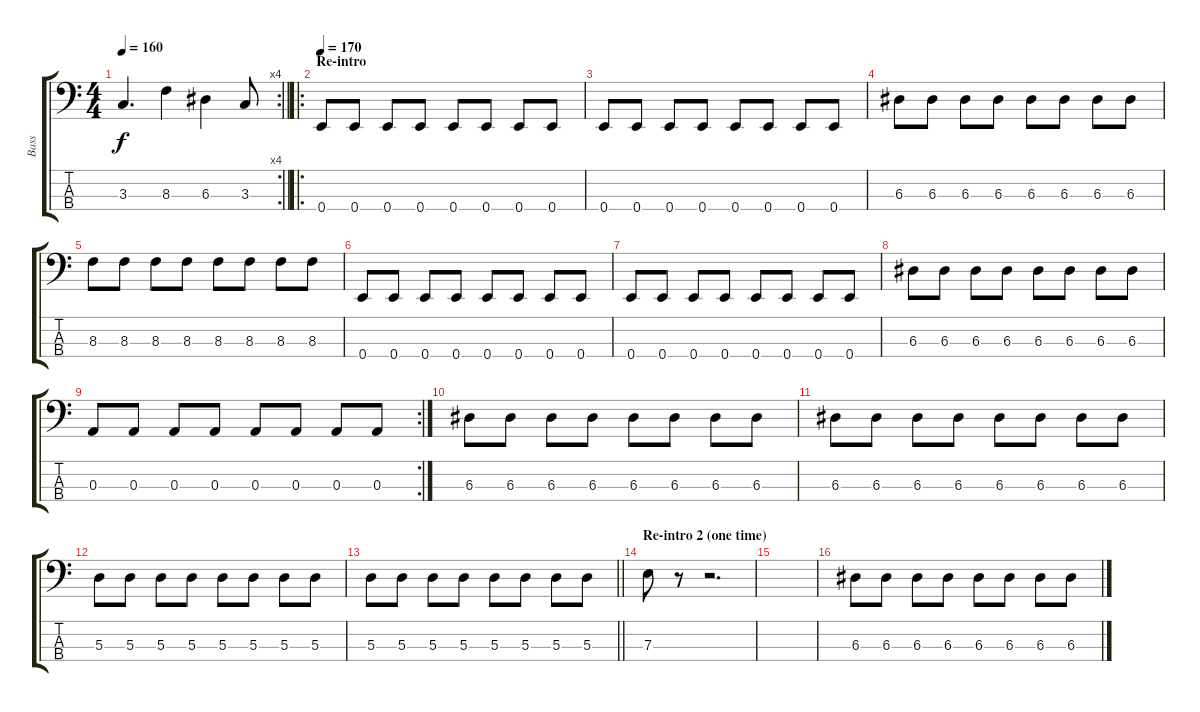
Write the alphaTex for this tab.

\track ("Bass" "Bass") {instrument electricbassfinger}
\staff {score tabs}
\tuning (G2 D2 A1 E1) {hide}
\rc 4
\ts (4 4)
\tempo 160
\clef f4
\barLineRight lightlight
\ks c
3.3.4{d dy f} 8.3.4 6.3.4 3.3.8 |
\ro
\section ("" "Re-intro")
\tempo 170
0.4.8 0.4.8 0.4.8 0.4.8 0.4.8 0.4.8 0.4.8 0.4.8 |
0.4.8 0.4.8 0.4.8 0.4.8 0.4.8 0.4.8 0.4.8 0.4.8 |
6.3.8 6.3.8 6.3.8 6.3.8 6.3.8 6.3.8 6.3.8 6.3.8 |
8.3.8 8.3.8 8.3.8 8.3.8 8.3.8 8.3.8 8.3.8 8.3.8 |
0.4.8 0.4.8 0.4.8 0.4.8 0.4.8 0.4.8 0.4.8 0.4.8 |
0.4.8 0.4.8 0.4.8 0.4.8 0.4.8 0.4.8 0.4.8 0.4.8 |
6.3.8 6.3.8 6.3.8 6.3.8 6.3.8 6.3.8 6.3.8 6.3.8 |
\rc 2
0.3.8 0.3.8 0.3.8 0.3.8 0.3.8 0.3.8 0.3.8 0.3.8 |
6.3.8 6.3.8 6.3.8 6.3.8 6.3.8 6.3.8 6.3.8 6.3.8 |
6.3.8 6.3.8 6.3.8 6.3.8 6.3.8 6.3.8 6.3.8 6.3.8 |
5.3.8 5.3.8 5.3.8 5.3.8 5.3.8 5.3.8 5.3.8 5.3.8 |
\barLineRight lightlight
5.3.8 5.3.8 5.3.8 5.3.8 5.3.8 5.3.8 5.3.8 5.3.8 |
\section ("" "Re-intro 2 (one time)")
7.3.8 r.8 r.2{d} |
|
6.3.8 6.3.8 6.3.8 6.3.8 6.3.8 6.3.8 6.3.8 6.3.8
